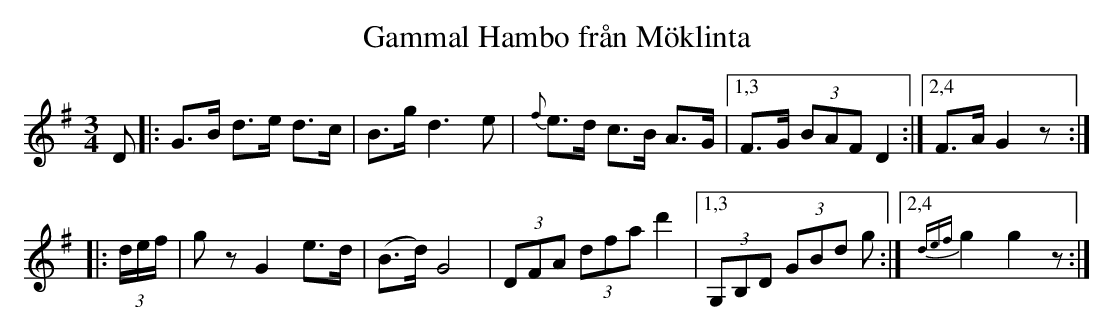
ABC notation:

X:1
T: Gammal Hambo fr\aan M\"oklinta
M: 3/4
L: 1/8
K: G
D \
|: G>B d>e d>c | B>g d3 e | {f}e>d c>B A>G \
|1,3 F>G (3BAF D2 :|2,4 F>A G2 z :|
|: (3d/e/f/ \
| gz G2 e>d | (B>d) G4 | (3DFA (3dfa d'2 \
|1,3 (3G,B,D (3GBd g :|2,4 {def}g2 g2 z :|
